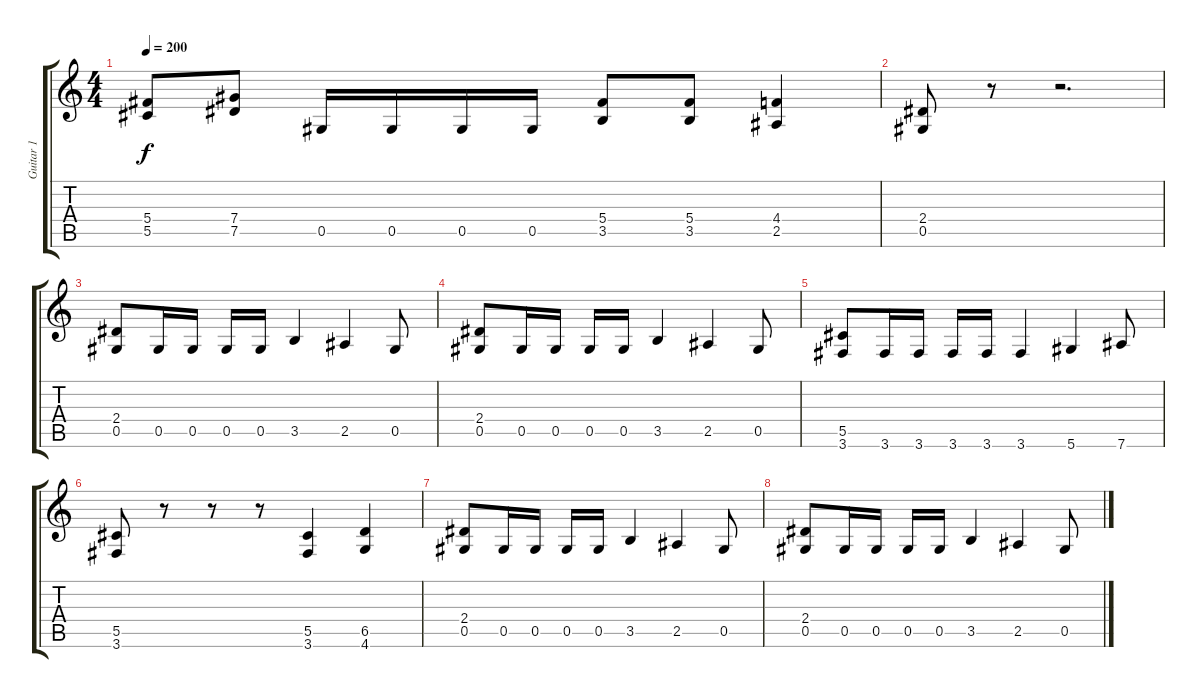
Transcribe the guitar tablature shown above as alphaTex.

\track ("Guitar 1" "Guitar 1") {instrument distortionguitar}
\staff {score tabs}
\tuning (Eb4 Bb3 Gb3 Db3 Ab2 Eb2) {hide}
\ts (4 4)
\tempo 200
\clef g2
\ks c
(5.4 5.5).8{dy f} (7.4 7.5).8 0.5.16 0.5.16 0.5.16 0.5.16 (5.4 3.5).8 (5.4 3.5).8 (4.4 2.5).4 |
(2.4 0.5).8 r.8 r.2{d} |
(2.4 0.5).8 0.5.16 0.5.16 0.5.16 0.5.16 3.5.4 2.5.4 0.5.8 |
(2.4 0.5).8 0.5.16 0.5.16 0.5.16 0.5.16 3.5.4 2.5.4 0.5.8 |
(5.5 3.6).8 3.6.16 3.6.16 3.6.16 3.6.16 3.6.4 5.6.4 7.6.8 |
(5.5 3.6).8 r.8 r.8 r.8 (5.5 3.6).4 (6.5 4.6).4 |
(2.4 0.5).8 0.5.16 0.5.16 0.5.16 0.5.16 3.5.4 2.5.4 0.5.8 |
(2.4 0.5).8 0.5.16 0.5.16 0.5.16 0.5.16 3.5.4 2.5.4 0.5.8
